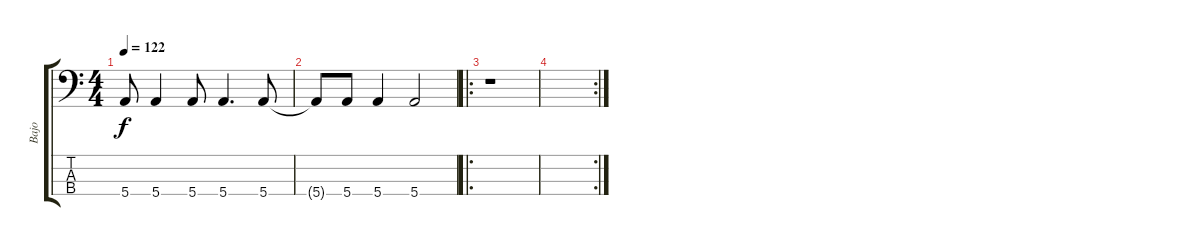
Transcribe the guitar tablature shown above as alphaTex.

\track ("Bajo" "Bajo") {instrument electricbasspick}
\staff {score tabs}
\tuning (G2 D2 A1 E1) {hide}
\ts (4 4)
\tempo 122
\clef f4
\ks c
5.4.8{dy f} 5.4.4 5.4.8 5.4.4{d} 5.4.8 |
5.4{t}.8 5.4.8 5.4.4 5.4.2 |
\ro
r.1 |
\rc 2
